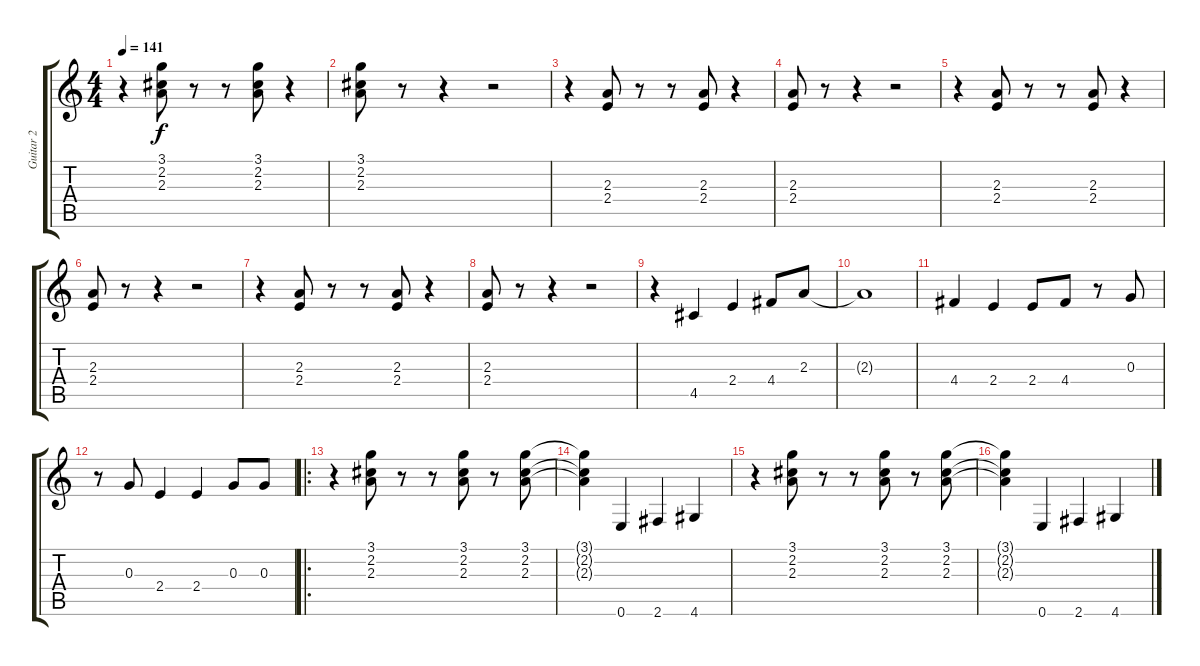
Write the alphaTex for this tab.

\track ("Guitar 2" "Guitar 2") {instrument overdrivenguitar}
\staff {score tabs}
\tuning (E4 B3 G3 D3 A2 E2) {hide}
\ts (4 4)
\tempo 141
\clef g2
\ks c
r.4{dy f instrument overdrivenguitar} (3.1 2.2 2.3).8 r.8 r.8 (3.1 2.2 2.3).8 r.4 |
(3.1 2.2 2.3).8 r.8 r.4 r.2 |
r.4 (2.3 2.4).8 r.8 r.8 (2.3 2.4).8 r.4 |
(2.3 2.4).8 r.8 r.4 r.2 |
r.4 (2.3 2.4).8 r.8 r.8 (2.3 2.4).8 r.4 |
(2.3 2.4).8 r.8 r.4 r.2 |
r.4 (2.3 2.4).8 r.8 r.8 (2.3 2.4).8 r.4 |
(2.3 2.4).8 r.8 r.4 r.2 |
r.4 4.5.4 2.4.4 4.4.8 2.3.8 |
2.3{t}.1 |
4.4.4 2.4.4 2.4.8 4.4.8 r.8 0.3.8 |
r.8 0.3.8 2.4.4 2.4.4 0.3.8 0.3.8 |
\ro
r.4 (3.1 2.2 2.3).8 r.8 r.8 (3.1 2.2 2.3).8 r.8 (3.1 2.2 2.3).8 |
(3.1{t} 2.2{t} 2.3{t}).4 0.6.4 2.6.4 4.6.4 |
r.4 (3.1 2.2 2.3).8 r.8 r.8 (3.1 2.2 2.3).8 r.8 (3.1 2.2 2.3).8 |
(3.1{t} 2.2{t} 2.3{t}).4 0.6.4 2.6.4 4.6.4
